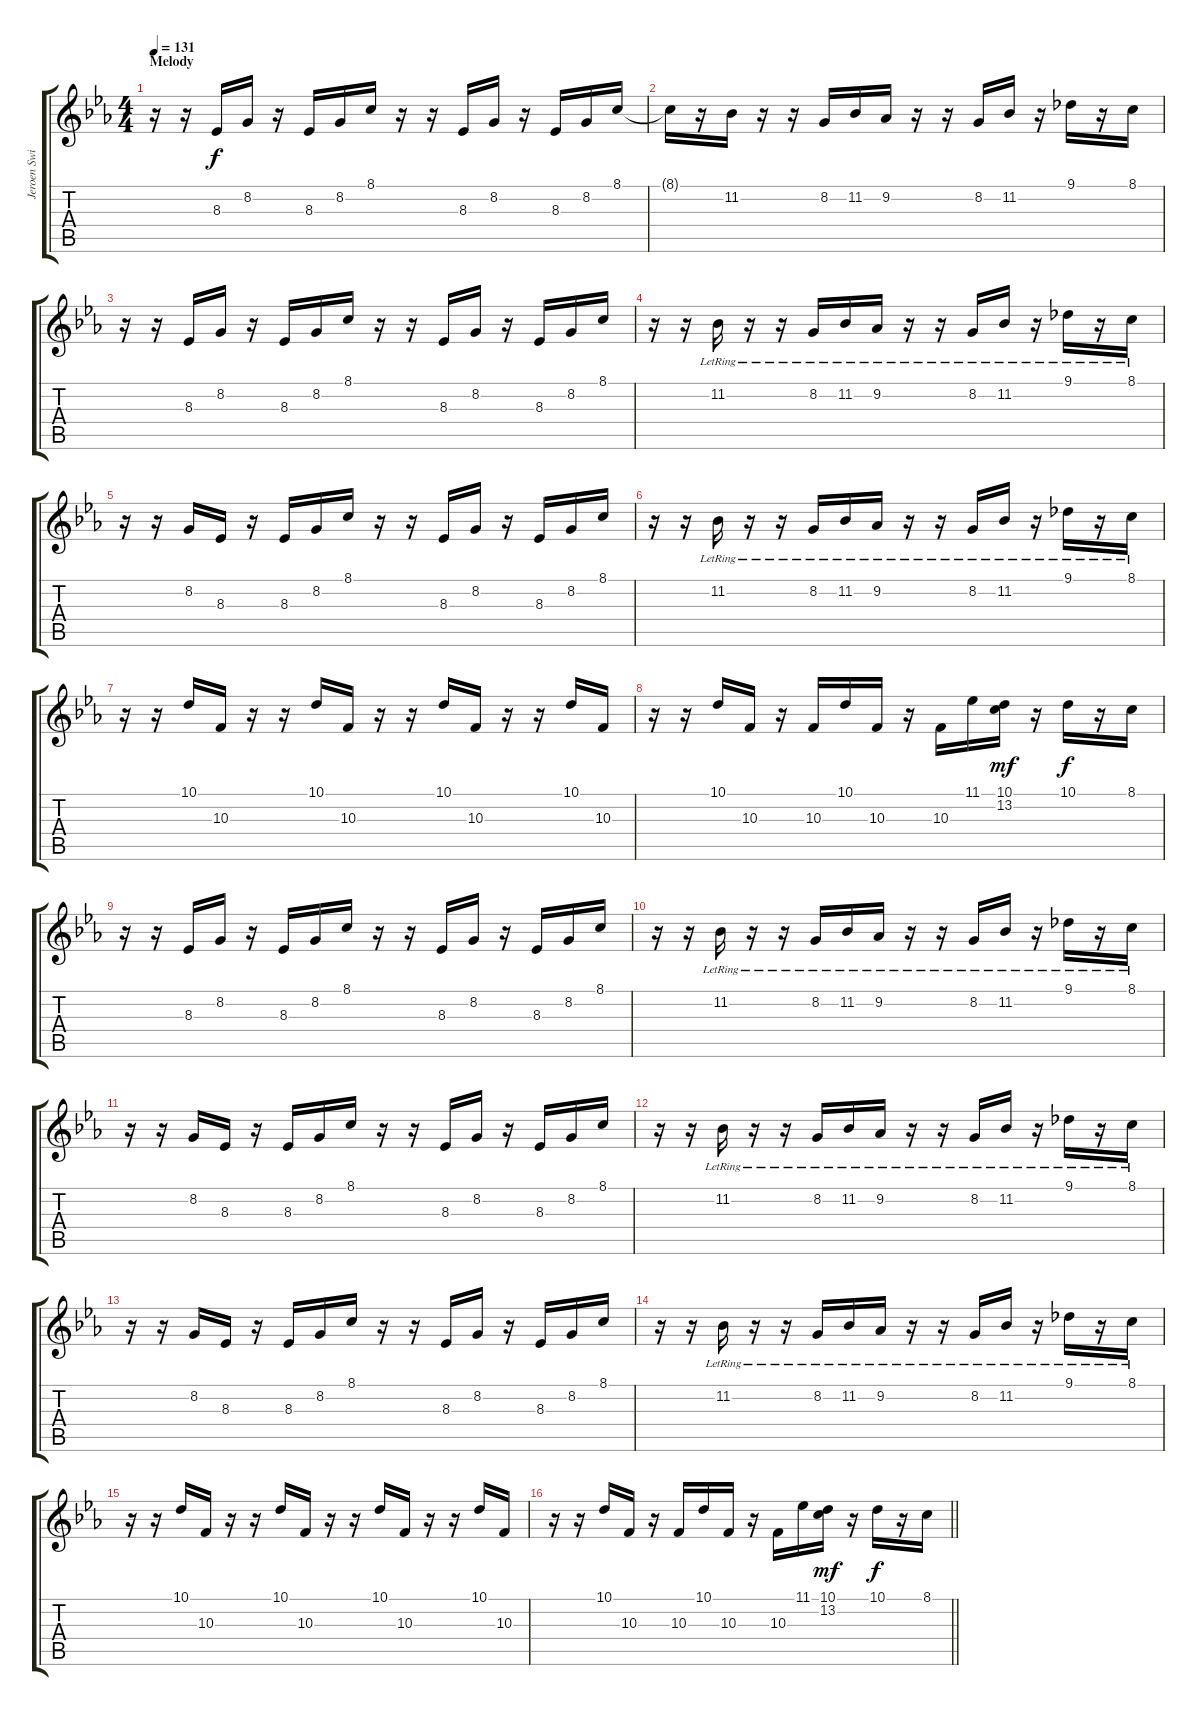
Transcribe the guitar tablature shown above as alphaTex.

\track ("Jeroen Swinnen (Keyboard)" "Jeroen Swi") {instrument lead5charang}
\staff {score tabs}
\tuning (E4 B3 G3 D3 A2 E2) {hide}
\ts (4 4)
\section ("" "Melody")
\tempo 131
\clef g2
\ks cminor
r.16{dy f} r.16 8.3.16 8.2.16 r.16 8.3.16 8.2.16 8.1.16 r.16 r.16 8.3.16 8.2.16 r.16 8.3.16 8.2.16 8.1.16 |
8.1{t}.16 r.16 11.2.16 r.16 r.16 8.2.16 11.2.16 9.2.16 r.16 r.16 8.2.16 11.2.16 r.16 9.1.16 r.16 8.1.16 |
r.16 r.16 8.3.16 8.2.16 r.16 8.3.16 8.2.16 8.1.16 r.16 r.16 8.3.16 8.2.16 r.16 8.3.16 8.2.16 8.1.16 |
r.16 r.16 11.2{lr}.16 r.16 r.16 8.2{lr}.16 11.2{lr}.16 9.2{lr}.16 r.16 r.16 8.2{lr}.16 11.2{lr}.16 r.16 9.1{lr}.16 r.16 8.1{lr}.16 |
r.16 r.16 8.2.16 8.3.16 r.16 8.3.16 8.2.16 8.1.16 r.16 r.16 8.3.16 8.2.16 r.16 8.3.16 8.2.16 8.1.16 |
r.16 r.16 11.2{lr}.16 r.16 r.16 8.2{lr}.16 11.2{lr}.16 9.2{lr}.16 r.16 r.16 8.2{lr}.16 11.2{lr}.16 r.16 9.1{lr}.16 r.16 8.1{lr}.16 |
r.16 r.16 10.1.16 10.3.16 r.16 r.16 10.1.16 10.3.16 r.16 r.16 10.1.16 10.3.16 r.16 r.16 10.1.16 10.3.16 |
r.16 r.16 10.1.16 10.3.16 r.16 10.3.16 10.1.16 10.3.16 r.16 10.3.16 11.1.16 (10.1 13.2).16{dy mf} r.16 10.1.16{dy f} r.16 8.1.16 |
r.16 r.16 8.3.16 8.2.16 r.16 8.3.16 8.2.16 8.1.16 r.16 r.16 8.3.16 8.2.16 r.16 8.3.16 8.2.16 8.1.16 |
r.16 r.16 11.2{lr}.16 r.16 r.16 8.2{lr}.16 11.2{lr}.16 9.2{lr}.16 r.16 r.16 8.2{lr}.16 11.2{lr}.16 r.16 9.1{lr}.16 r.16 8.1{lr}.16 |
r.16 r.16 8.2.16 8.3.16 r.16 8.3.16 8.2.16 8.1.16 r.16 r.16 8.3.16 8.2.16 r.16 8.3.16 8.2.16 8.1.16 |
r.16 r.16 11.2{lr}.16 r.16 r.16 8.2{lr}.16 11.2{lr}.16 9.2{lr}.16 r.16 r.16 8.2{lr}.16 11.2{lr}.16 r.16 9.1{lr}.16 r.16 8.1{lr}.16 |
r.16 r.16 8.2.16 8.3.16 r.16 8.3.16 8.2.16 8.1.16 r.16 r.16 8.3.16 8.2.16 r.16 8.3.16 8.2.16 8.1.16 |
r.16 r.16 11.2{lr}.16 r.16 r.16 8.2{lr}.16 11.2{lr}.16 9.2{lr}.16 r.16 r.16 8.2{lr}.16 11.2{lr}.16 r.16 9.1{lr}.16 r.16 8.1{lr}.16 |
r.16 r.16 10.1.16 10.3.16 r.16 r.16 10.1.16 10.3.16 r.16 r.16 10.1.16 10.3.16 r.16 r.16 10.1.16 10.3.16 |
\barLineRight lightlight
r.16 r.16 10.1.16 10.3.16 r.16 10.3.16 10.1.16 10.3.16 r.16 10.3.16 11.1.16 (10.1 13.2).16{dy mf} r.16 10.1.16{dy f} r.16 8.1.16
